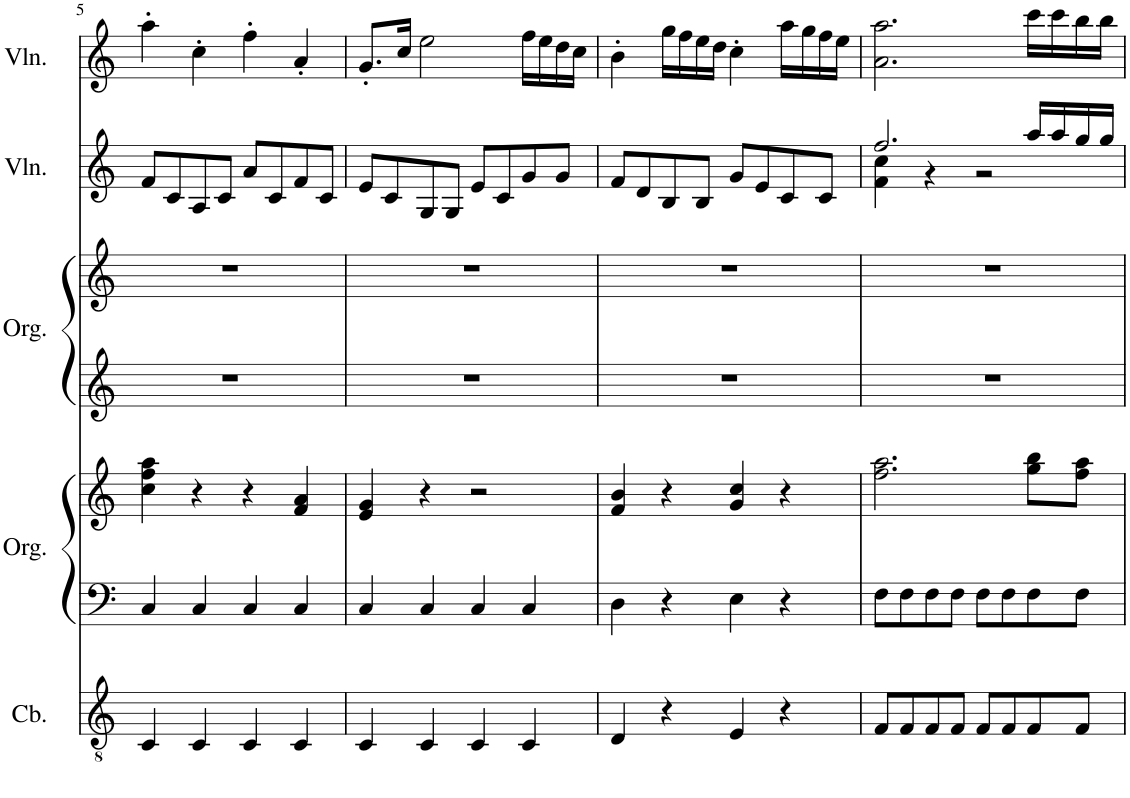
**kern	**kern	**kern	**kern	**kern	**kern	**kern
*part5	*part4	*part4	*part3	*part3	*part2	*part1
*staff7	*staff6	*staff5	*staff4	*staff3	*staff2	*staff1
*I"Contrabass	*I"Organ	*	*I"Organ	*	*I"Violin II	*I"Violin I
*I'Cb.	*I'Org.	*	*I'Org.	*	*I'Vln.	*I'Vln.
!!LO:PB:g=z
*clefGv2	*clefF4	*clefG2	*clefG2	*clefG2	*clefG2	*clefG2
*Trd7c12	*	*	*	*	*	*
*k[]	*k[]	*k[]	*k[]	*k[]	*k[]	*k[]
*M4/4	*M4/4	*M4/4	*M4/4	*M4/4	*M4/4	*M4/4
=5	=5	=5	=5	=5	=5	=5
4C/	4C/	4cc\ 4ff\ 4aa\	1r	1r	8f/L	4aa'\
.	.	.	.	.	8c/	.
4C/	4C/	4r	.	.	8A/	4cc'\
.	.	.	.	.	8c/J	.
4C/	4C/	4r	.	.	8a/L	4ff'\
.	.	.	.	.	8c/	.
4C/	4C/	4f/ 4a/	.	.	8f/	4a'/
.	.	.	.	.	8c/J	.
=6	=6	=6	=6	=6	=6	=6
4C/	4C/	4e/ 4g/	1r	1r	8e/L	8.g'/L
.	.	.	.	.	8c/	.
.	.	.	.	.	.	16cc/Jk
4C/	4C/	4r	.	.	8G/	2ee\
.	.	.	.	.	8G/J	.
4C/	4C/	2r	.	.	8e/L	.
.	.	.	.	.	8c/	.
4C/	4C/	.	.	.	8g/	16ff\LL
.	.	.	.	.	.	16ee\
.	.	.	.	.	8g/J	16dd\
.	.	.	.	.	.	16cc\JJ
=7	=7	=7	=7	=7	=7	=7
4D/	4D\	4f/ 4b/	1r	1r	8f/L	4b'\
.	.	.	.	.	8d/	.
4r	4r	4r	.	.	8B/	16gg\LL
.	.	.	.	.	.	16ff\
.	.	.	.	.	8B/J	16ee\
.	.	.	.	.	.	16dd\JJ
4E/	4E\	4g/ 4cc/	.	.	8g/L	4cc'\
.	.	.	.	.	8e/	.
4r	4r	4r	.	.	8c/	16aa\LL
.	.	.	.	.	.	16gg\
.	.	.	.	.	8c/J	16ff\
.	.	.	.	.	.	16ee\JJ
=8	=8	=8	=8	=8	=8	=8
*	*	*	*	*	*^	*
8F/L	8F\L	2.ff\ 2.aa\	1r	1r	2.ff/	4f\ 4cc\	2.a\ 2.aa\
8F/	8F\	.	.	.	.	.	.
8F/	8F\	.	.	.	.	4r	.
8F/J	8F\J	.	.	.	.	.	.
8F/L	8F\L	.	.	.	.	2r	.
8F/	8F\	.	.	.	.	.	.
8F/	8F\	8gg\ 8bb\L	.	.	16aa/LL	.	16ccc\LL
.	.	.	.	.	16aa/	.	16ccc\
8F/J	8F\J	8ff\ 8aa\J	.	.	16gg/	.	16bb\
.	.	.	.	.	16gg/JJ	.	16bb\JJ
*	*	*	*	*	*v	*v	*
=	=	=	=	=	=	=
*-	*-	*-	*-	*-	*-	*-
